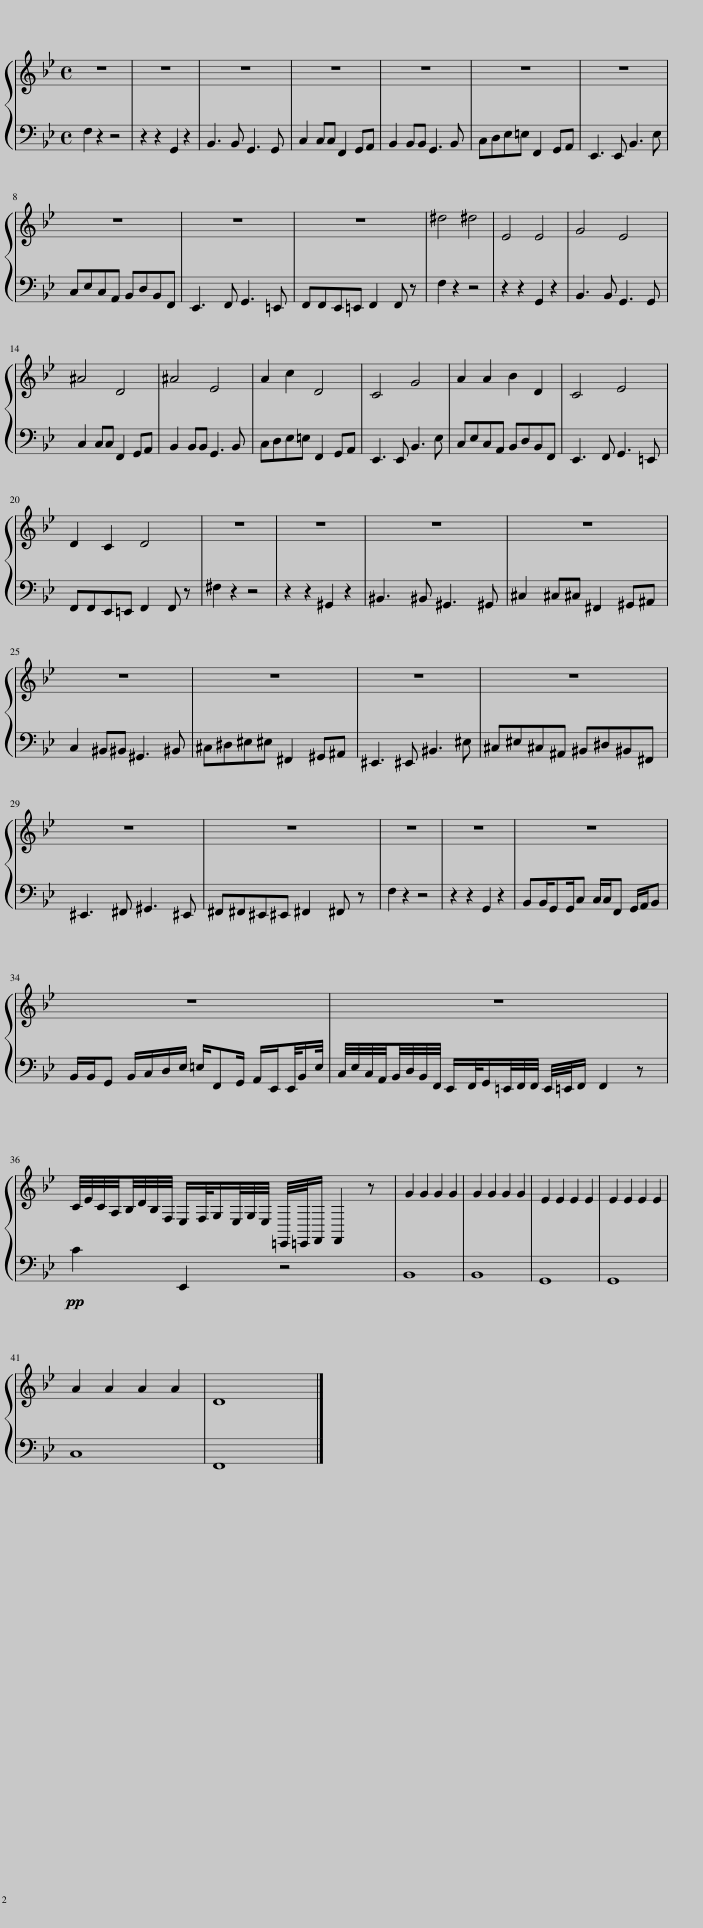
X:1
%%score { 1 | 2 }
L:1/8
M:4/4
I:linebreak $
K:Bb
V:1 treble
V:2 bass
V:1
 z8 | z8 | z8 | z8 | z8 | %5
 z8 | z8 |$ z8 | z8 | z8 | %10
 ^d4 ^d4 | E4 E4 | G4 E4 |$ ^A4 D4 | ^A4 E4 | %15
 A2 c2 D4 | C4 G4 | A2 A2 B2 D2 | C4 E4 |$ D2 C2 D4 | %20
 z8 | z8 | z8 | z8 |$ z8 | %25
 z8 | z8 | z8 |$ z8 | z8 | %30
 z8 | z8 | z8 |$ z8 | z8 |$ %35
 C/4E/4C/4A,/4B,/4D/4B,/4F,/4 E,/F,/4G,/E,/4G,/4E,/4 =E,,/4=E,,/4F,,/ F,,2 z | G2 G2 G2 G2 | G2 G2 G2 G2 | E2 E2 E2 E2 | E2 E2 E2 E2 |$ %40
 A2 A2 A2 A2 | D8 |] %42
V:2
 F,2 z2 z4 | z2 z2 G,,2 z2 | B,,3 B,, G,,3 G,, | C,2 C,C, F,,2 G,,A,, | B,,2 B,,B,, G,,3 B,, | %5
 C,D,E,=E, F,,2 G,,A,, | E,,3 E,, B,,3 E, |$ C,E,C,A,, B,,D,B,,F,, | E,,3 F,, G,,3 =E,, | F,,F,,E,,=E,, F,,2 F,, z | %10
 F,2 z2 z4 | z2 z2 G,,2 z2 | B,,3 B,, G,,3 G,, |$ C,2 C,C, F,,2 G,,A,, | B,,2 B,,B,, G,,3 B,, | %15
 C,D,E,=E, F,,2 G,,A,, | E,,3 E,, B,,3 E, | C,E,C,A,, B,,D,B,,F,, | E,,3 F,, G,,3 =E,, |$ F,,F,,E,,=E,, F,,2 F,, z | %20
 ^F,2 z2 z4 | z2 z2 ^G,,2 z2 | ^B,,3 ^B,, ^G,,3 ^G,, | ^C,2 ^C,^C, ^F,,2 ^G,,^A,, |$ C,2 ^B,,^B,, ^G,,3 ^B,, | %25
 ^C,^D,^E,^E, ^F,,2 ^G,,^A,, | ^E,,3 ^E,, ^B,,3 ^E, | ^C,^E,^C,^A,, ^B,,^D,^B,,^F,, |$ ^E,,3 ^F,, ^G,,3 ^E,, | ^F,,^F,,^E,,^E,, ^F,,2 ^F,, z | %30
 F,2 z2 z4 | z2 z2 G,,2 z2 | B,,B,,/G,,G,,/C, C,/C,/F,, G,,/A,,/B,, |$ B,,/B,,/G,, B,,/C,/D,/E,/ =E,/F,,G,,/ A,,/E,,/E,,/4B,,/E,/4 | C,/4E,/4C,/4A,,/4B,,/4D,/4B,,/4F,,/4 E,,/F,,/4G,,/=E,,/4F,,/4F,,/4 E,,/4=E,,/4F,,/ F,,2 z |$ %35
!pp! C2 E,,2 z4 | B,,8 | B,,8 | G,,8 | G,,8 |$ %40
 C,8 | F,,8 |] %42
